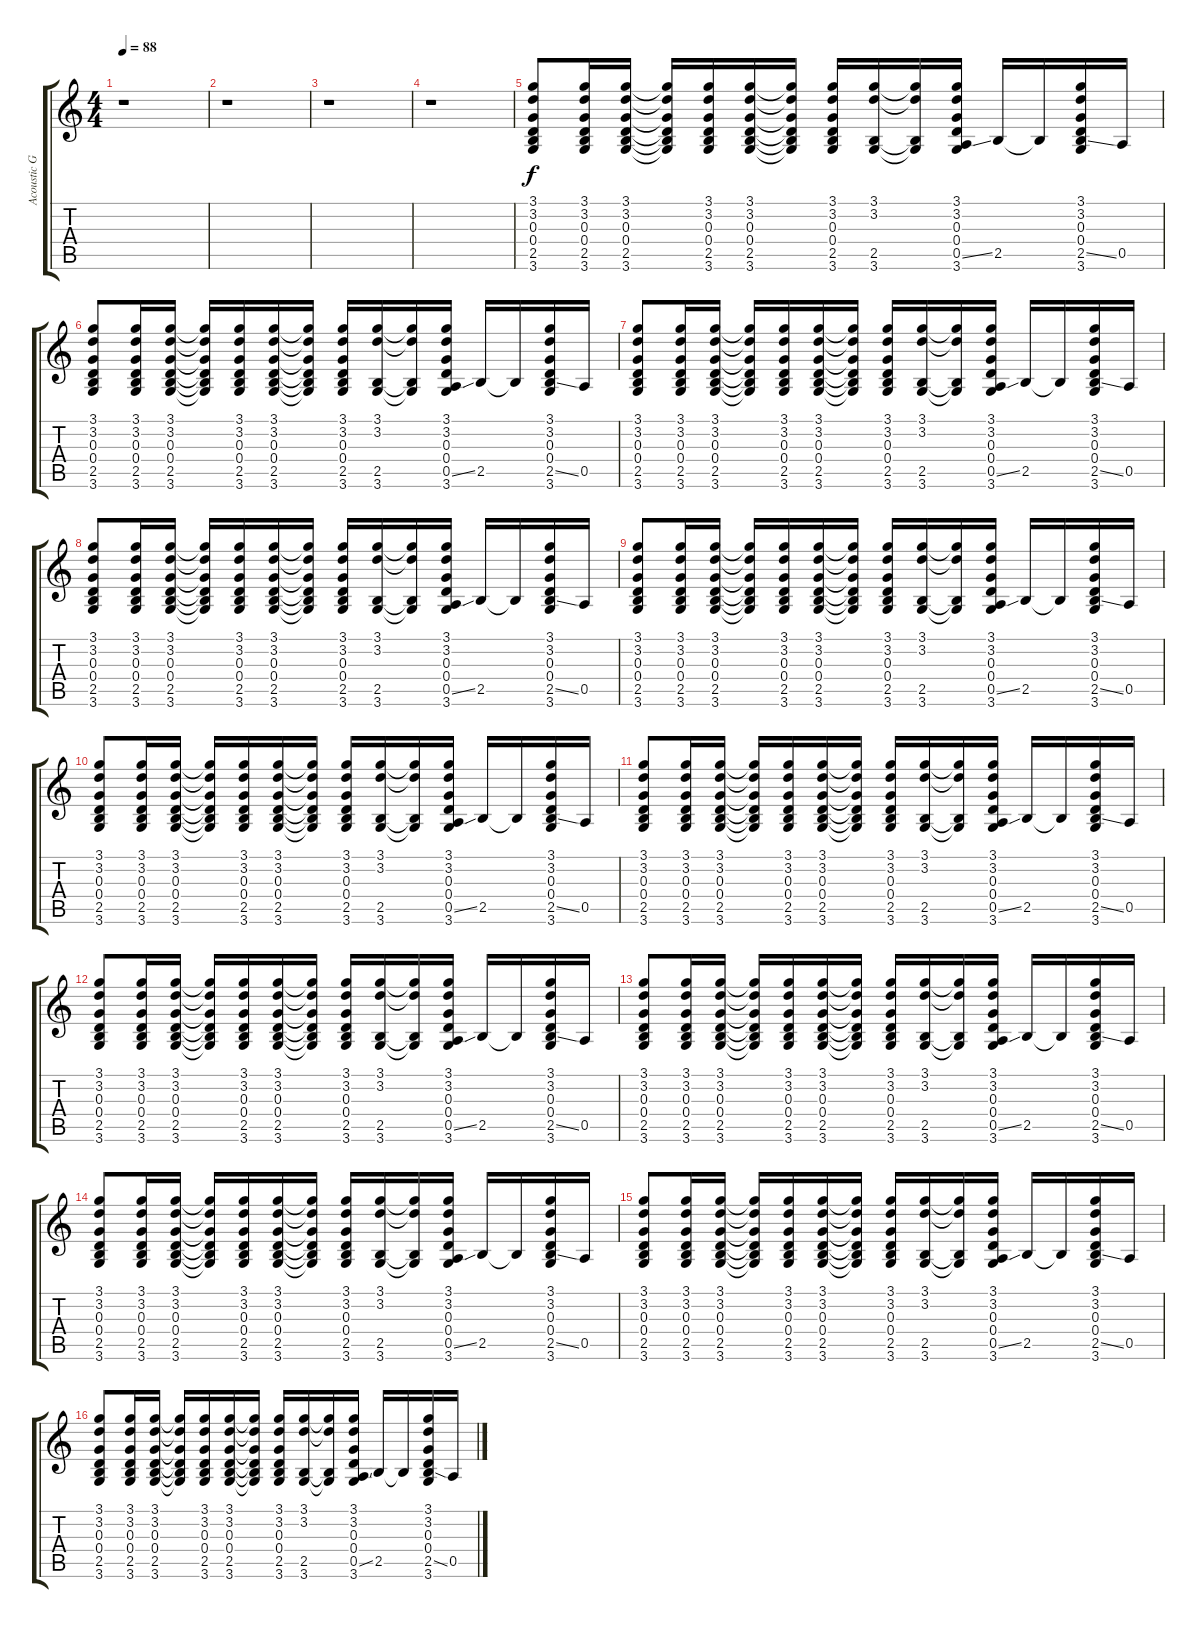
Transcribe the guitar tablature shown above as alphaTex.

\track ("Acoustic Guitar 2" "Acoustic G") {instrument acousticguitarsteel}
\staff {score tabs}
\tuning (E4 B3 G3 D3 A2 E2) {hide}
\ts (4 4)
\tempo 88
\clef g2
\ks c
r.1{dy f instrument acousticguitarsteel} |
r.1 |
r.1 |
r.1 |
(3.1 3.2 0.3 0.4 2.5 3.6).8 (3.1 3.2 0.3 0.4 2.5 3.6).16 (3.1 3.2 0.3 0.4 2.5 3.6).16 (3.1{t} 3.2{t} 0.3{t} 0.4{t} 2.5{t} 3.6{t}).16 (3.1 3.2 0.3 0.4 2.5 3.6).16 (3.1 3.2 0.3 0.4 2.5 3.6).16 (3.1{t} 3.2{t} 0.3{t} 0.4{t} 2.5{t} 3.6{t}).16 (3.1 3.2 0.3 0.4 2.5 3.6).16 (3.1 3.2 2.5 3.6).16 (3.1{t} 3.2{t} 2.5{t} 3.6{t}).16 (3.1 3.2 0.3 0.4 0.5{ss} 3.6).16 2.5.16 2.5{t}.16 (3.1 3.2 0.3 0.4 2.5{ss} 3.6).16 0.5.16 |
(3.1 3.2 0.3 0.4 2.5 3.6).8 (3.1 3.2 0.3 0.4 2.5 3.6).16 (3.1 3.2 0.3 0.4 2.5 3.6).16 (3.1{t} 3.2{t} 0.3{t} 0.4{t} 2.5{t} 3.6{t}).16 (3.1 3.2 0.3 0.4 2.5 3.6).16 (3.1 3.2 0.3 0.4 2.5 3.6).16 (3.1{t} 3.2{t} 0.3{t} 0.4{t} 2.5{t} 3.6{t}).16 (3.1 3.2 0.3 0.4 2.5 3.6).16 (3.1 3.2 2.5 3.6).16 (3.1{t} 3.2{t} 2.5{t} 3.6{t}).16 (3.1 3.2 0.3 0.4 0.5{ss} 3.6).16 2.5.16 2.5{t}.16 (3.1 3.2 0.3 0.4 2.5{ss} 3.6).16 0.5.16 |
(3.1 3.2 0.3 0.4 2.5 3.6).8 (3.1 3.2 0.3 0.4 2.5 3.6).16 (3.1 3.2 0.3 0.4 2.5 3.6).16 (3.1{t} 3.2{t} 0.3{t} 0.4{t} 2.5{t} 3.6{t}).16 (3.1 3.2 0.3 0.4 2.5 3.6).16 (3.1 3.2 0.3 0.4 2.5 3.6).16 (3.1{t} 3.2{t} 0.3{t} 0.4{t} 2.5{t} 3.6{t}).16 (3.1 3.2 0.3 0.4 2.5 3.6).16 (3.1 3.2 2.5 3.6).16 (3.1{t} 3.2{t} 2.5{t} 3.6{t}).16 (3.1 3.2 0.3 0.4 0.5{ss} 3.6).16 2.5.16 2.5{t}.16 (3.1 3.2 0.3 0.4 2.5{ss} 3.6).16 0.5.16 |
(3.1 3.2 0.3 0.4 2.5 3.6).8 (3.1 3.2 0.3 0.4 2.5 3.6).16 (3.1 3.2 0.3 0.4 2.5 3.6).16 (3.1{t} 3.2{t} 0.3{t} 0.4{t} 2.5{t} 3.6{t}).16 (3.1 3.2 0.3 0.4 2.5 3.6).16 (3.1 3.2 0.3 0.4 2.5 3.6).16 (3.1{t} 3.2{t} 0.3{t} 0.4{t} 2.5{t} 3.6{t}).16 (3.1 3.2 0.3 0.4 2.5 3.6).16 (3.1 3.2 2.5 3.6).16 (3.1{t} 3.2{t} 2.5{t} 3.6{t}).16 (3.1 3.2 0.3 0.4 0.5{ss} 3.6).16 2.5.16 2.5{t}.16 (3.1 3.2 0.3 0.4 2.5{ss} 3.6).16 0.5.16 |
(3.1 3.2 0.3 0.4 2.5 3.6).8 (3.1 3.2 0.3 0.4 2.5 3.6).16 (3.1 3.2 0.3 0.4 2.5 3.6).16 (3.1{t} 3.2{t} 0.3{t} 0.4{t} 2.5{t} 3.6{t}).16 (3.1 3.2 0.3 0.4 2.5 3.6).16 (3.1 3.2 0.3 0.4 2.5 3.6).16 (3.1{t} 3.2{t} 0.3{t} 0.4{t} 2.5{t} 3.6{t}).16 (3.1 3.2 0.3 0.4 2.5 3.6).16 (3.1 3.2 2.5 3.6).16 (3.1{t} 3.2{t} 2.5{t} 3.6{t}).16 (3.1 3.2 0.3 0.4 0.5{ss} 3.6).16 2.5.16 2.5{t}.16 (3.1 3.2 0.3 0.4 2.5{ss} 3.6).16 0.5.16 |
(3.1 3.2 0.3 0.4 2.5 3.6).8 (3.1 3.2 0.3 0.4 2.5 3.6).16 (3.1 3.2 0.3 0.4 2.5 3.6).16 (3.1{t} 3.2{t} 0.3{t} 0.4{t} 2.5{t} 3.6{t}).16 (3.1 3.2 0.3 0.4 2.5 3.6).16 (3.1 3.2 0.3 0.4 2.5 3.6).16 (3.1{t} 3.2{t} 0.3{t} 0.4{t} 2.5{t} 3.6{t}).16 (3.1 3.2 0.3 0.4 2.5 3.6).16 (3.1 3.2 2.5 3.6).16 (3.1{t} 3.2{t} 2.5{t} 3.6{t}).16 (3.1 3.2 0.3 0.4 0.5{ss} 3.6).16 2.5.16 2.5{t}.16 (3.1 3.2 0.3 0.4 2.5{ss} 3.6).16 0.5.16 |
(3.1 3.2 0.3 0.4 2.5 3.6).8 (3.1 3.2 0.3 0.4 2.5 3.6).16 (3.1 3.2 0.3 0.4 2.5 3.6).16 (3.1{t} 3.2{t} 0.3{t} 0.4{t} 2.5{t} 3.6{t}).16 (3.1 3.2 0.3 0.4 2.5 3.6).16 (3.1 3.2 0.3 0.4 2.5 3.6).16 (3.1{t} 3.2{t} 0.3{t} 0.4{t} 2.5{t} 3.6{t}).16 (3.1 3.2 0.3 0.4 2.5 3.6).16 (3.1 3.2 2.5 3.6).16 (3.1{t} 3.2{t} 2.5{t} 3.6{t}).16 (3.1 3.2 0.3 0.4 0.5{ss} 3.6).16 2.5.16 2.5{t}.16 (3.1 3.2 0.3 0.4 2.5{ss} 3.6).16 0.5.16 |
(3.1 3.2 0.3 0.4 2.5 3.6).8 (3.1 3.2 0.3 0.4 2.5 3.6).16 (3.1 3.2 0.3 0.4 2.5 3.6).16 (3.1{t} 3.2{t} 0.3{t} 0.4{t} 2.5{t} 3.6{t}).16 (3.1 3.2 0.3 0.4 2.5 3.6).16 (3.1 3.2 0.3 0.4 2.5 3.6).16 (3.1{t} 3.2{t} 0.3{t} 0.4{t} 2.5{t} 3.6{t}).16 (3.1 3.2 0.3 0.4 2.5 3.6).16 (3.1 3.2 2.5 3.6).16 (3.1{t} 3.2{t} 2.5{t} 3.6{t}).16 (3.1 3.2 0.3 0.4 0.5{ss} 3.6).16 2.5.16 2.5{t}.16 (3.1 3.2 0.3 0.4 2.5{ss} 3.6).16 0.5.16 |
(3.1 3.2 0.3 0.4 2.5 3.6).8 (3.1 3.2 0.3 0.4 2.5 3.6).16 (3.1 3.2 0.3 0.4 2.5 3.6).16 (3.1{t} 3.2{t} 0.3{t} 0.4{t} 2.5{t} 3.6{t}).16 (3.1 3.2 0.3 0.4 2.5 3.6).16 (3.1 3.2 0.3 0.4 2.5 3.6).16 (3.1{t} 3.2{t} 0.3{t} 0.4{t} 2.5{t} 3.6{t}).16 (3.1 3.2 0.3 0.4 2.5 3.6).16 (3.1 3.2 2.5 3.6).16 (3.1{t} 3.2{t} 2.5{t} 3.6{t}).16 (3.1 3.2 0.3 0.4 0.5{ss} 3.6).16 2.5.16 2.5{t}.16 (3.1 3.2 0.3 0.4 2.5{ss} 3.6).16 0.5.16 |
(3.1 3.2 0.3 0.4 2.5 3.6).8 (3.1 3.2 0.3 0.4 2.5 3.6).16 (3.1 3.2 0.3 0.4 2.5 3.6).16 (3.1{t} 3.2{t} 0.3{t} 0.4{t} 2.5{t} 3.6{t}).16 (3.1 3.2 0.3 0.4 2.5 3.6).16 (3.1 3.2 0.3 0.4 2.5 3.6).16 (3.1{t} 3.2{t} 0.3{t} 0.4{t} 2.5{t} 3.6{t}).16 (3.1 3.2 0.3 0.4 2.5 3.6).16 (3.1 3.2 2.5 3.6).16 (3.1{t} 3.2{t} 2.5{t} 3.6{t}).16 (3.1 3.2 0.3 0.4 0.5{ss} 3.6).16 2.5.16 2.5{t}.16 (3.1 3.2 0.3 0.4 2.5{ss} 3.6).16 0.5.16 |
(3.1 3.2 0.3 0.4 2.5 3.6).8 (3.1 3.2 0.3 0.4 2.5 3.6).16 (3.1 3.2 0.3 0.4 2.5 3.6).16 (3.1{t} 3.2{t} 0.3{t} 0.4{t} 2.5{t} 3.6{t}).16 (3.1 3.2 0.3 0.4 2.5 3.6).16 (3.1 3.2 0.3 0.4 2.5 3.6).16 (3.1{t} 3.2{t} 0.3{t} 0.4{t} 2.5{t} 3.6{t}).16 (3.1 3.2 0.3 0.4 2.5 3.6).16 (3.1 3.2 2.5 3.6).16 (3.1{t} 3.2{t} 2.5{t} 3.6{t}).16 (3.1 3.2 0.3 0.4 0.5{ss} 3.6).16 2.5.16 2.5{t}.16 (3.1 3.2 0.3 0.4 2.5{ss} 3.6).16 0.5.16 |
(3.1 3.2 0.3 0.4 2.5 3.6).8 (3.1 3.2 0.3 0.4 2.5 3.6).16 (3.1 3.2 0.3 0.4 2.5 3.6).16 (3.1{t} 3.2{t} 0.3{t} 0.4{t} 2.5{t} 3.6{t}).16 (3.1 3.2 0.3 0.4 2.5 3.6).16 (3.1 3.2 0.3 0.4 2.5 3.6).16 (3.1{t} 3.2{t} 0.3{t} 0.4{t} 2.5{t} 3.6{t}).16 (3.1 3.2 0.3 0.4 2.5 3.6).16 (3.1 3.2 2.5 3.6).16 (3.1{t} 3.2{t} 2.5{t} 3.6{t}).16 (3.1 3.2 0.3 0.4 0.5{ss} 3.6).16 2.5.16 2.5{t}.16 (3.1 3.2 0.3 0.4 2.5{ss} 3.6).16 0.5.16
